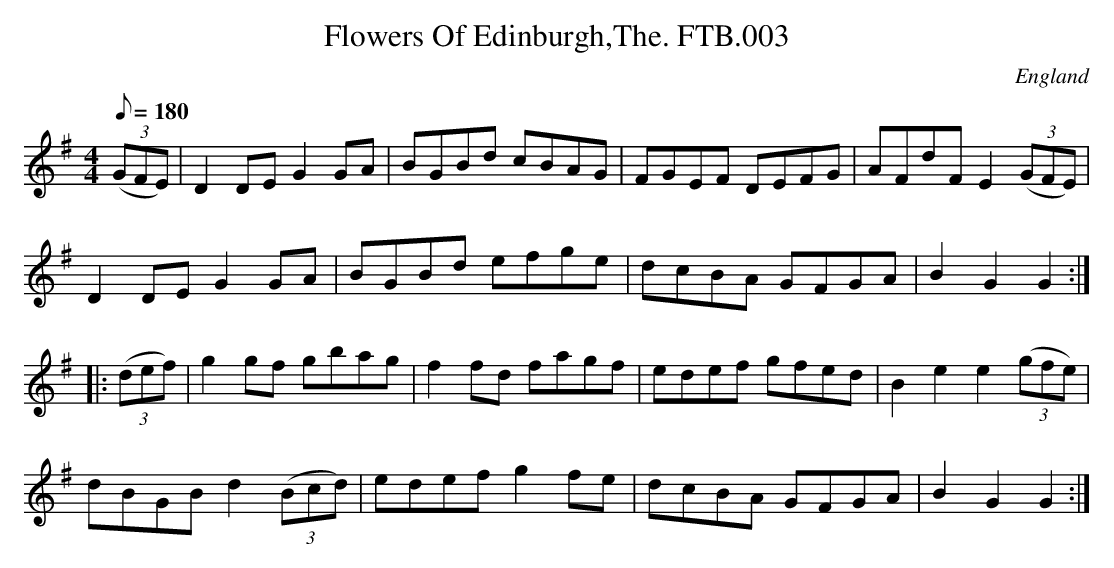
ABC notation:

X:1
T:Flowers Of Edinburgh,The. FTB.003
M:4/4
Q:180
O:England
K:G
((3GFE)|D2DEG2GA|BGBd cBAG|FGEF DEFG|AFdFE2((3GFE)|
D2DEG2GA|BGBd efge|dcBA GFGA|B2G2G2:|
|:((3def)|g2gf gbag|f2fd fagf|edef gfed|B2e2e2((3gfe)|
dBGBd2((3Bcd)|edefg2fe|dcBA GFGA|B2G2G2:|
